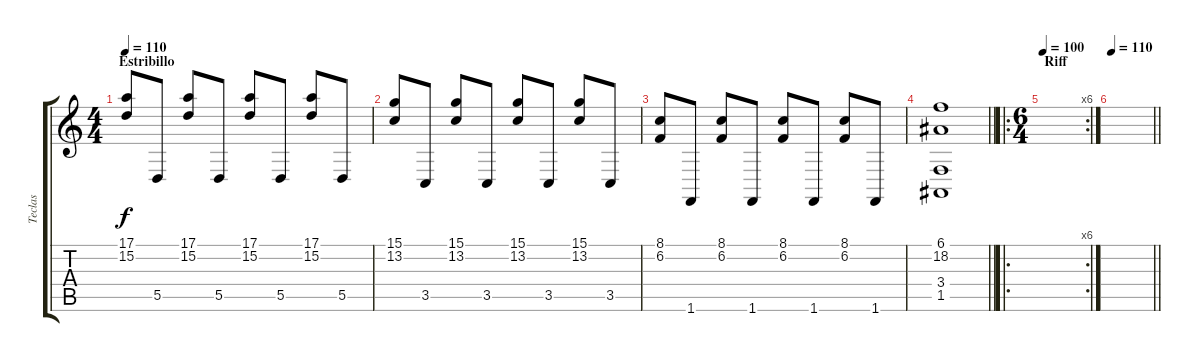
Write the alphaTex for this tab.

\track ("Teclas" "Teclas") {instrument electricpiano1}
\staff {score tabs}
\tuning (E4 B3 G3 D3 A2 E2) {hide}
\ts (4 4)
\section ("" "Estribillo")
\tempo 110
\clef g2
\ks c
(17.1 15.2).8{dy f} 5.5.8 (17.1 15.2).8 5.5.8 (17.1 15.2).8 5.5.8 (17.1 15.2).8 5.5.8 |
(15.1 13.2).8 3.5.8 (15.1 13.2).8 3.5.8 (15.1 13.2).8 3.5.8 (15.1 13.2).8 3.5.8 |
(8.1 6.2).8 1.6.8 (8.1 6.2).8 1.6.8 (8.1 6.2).8 1.6.8 (8.1 6.2).8 1.6.8 |
\barLineRight lightlight
(6.1 18.2 3.4 1.5).1 |
\ro
\rc 6
\ts (6 4)
\section ("" "Riff")
\tempo 100
|
\tempo 110
\barLineRight lightlight
